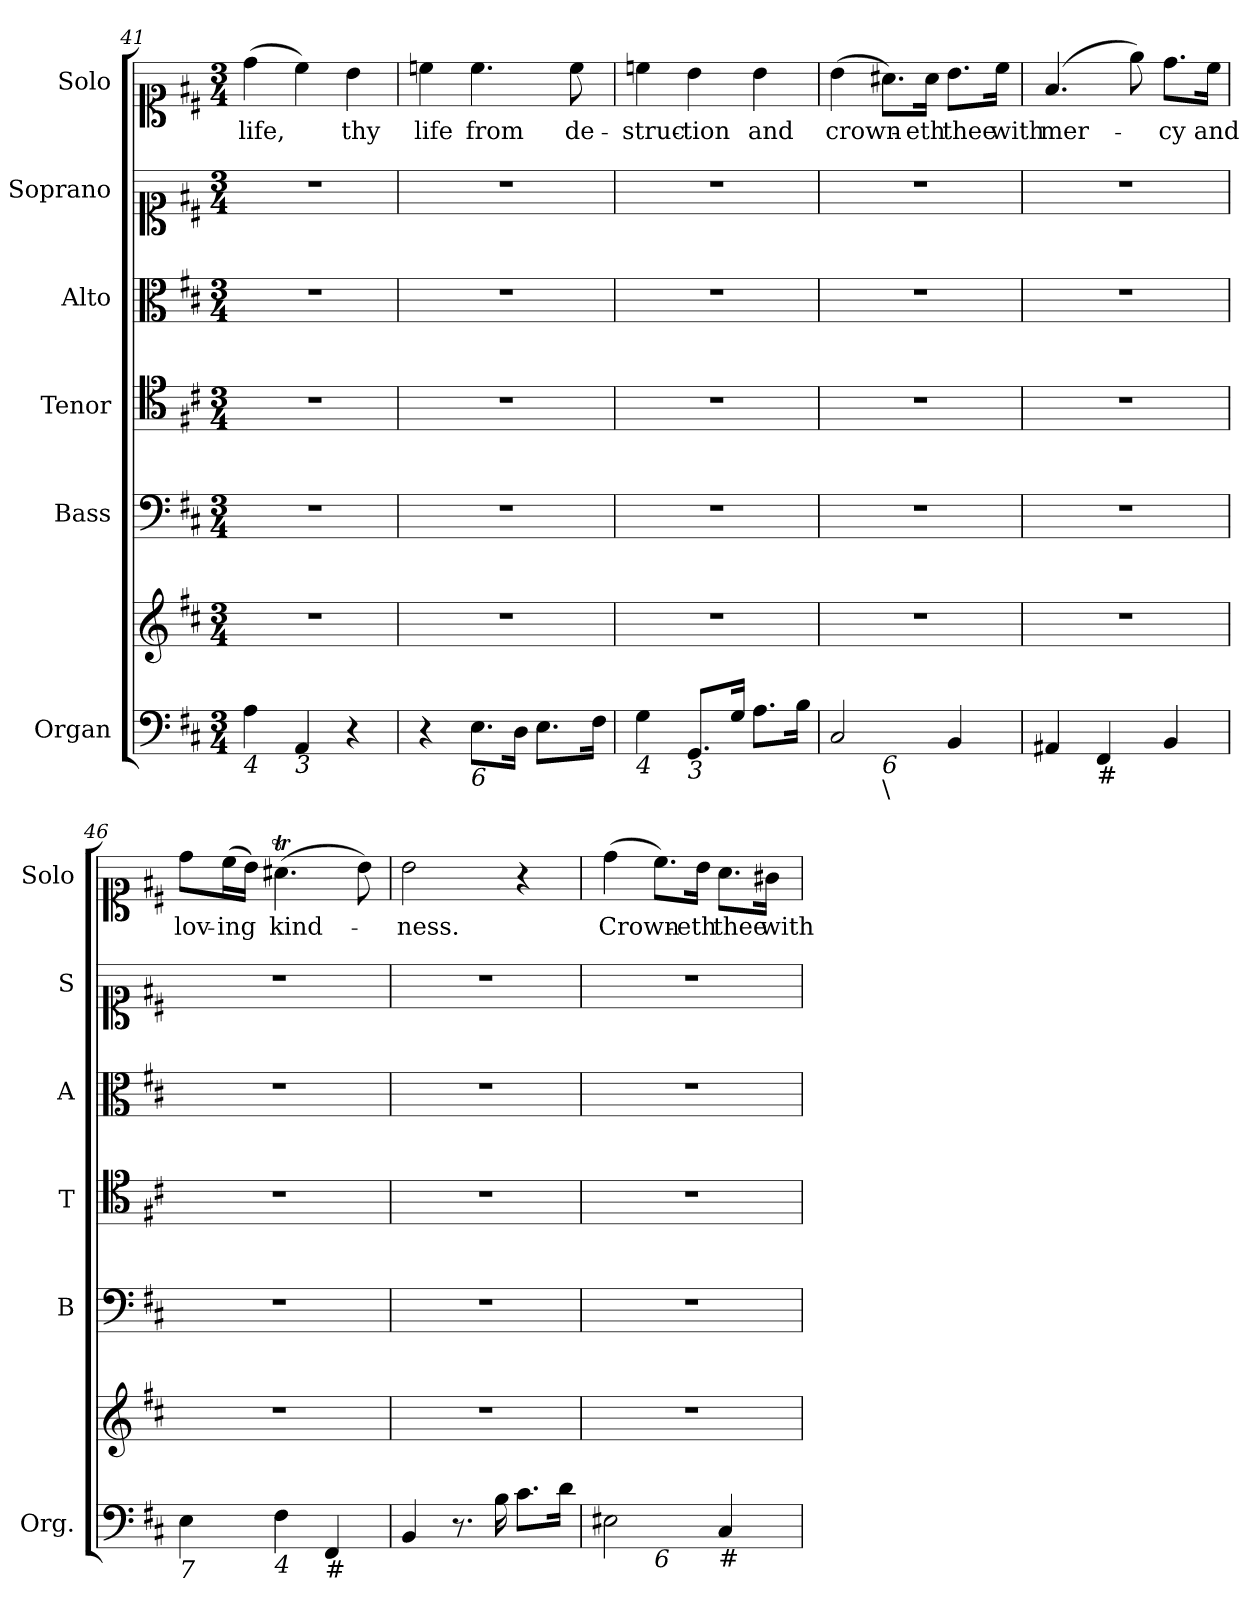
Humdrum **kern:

**kern	**kern	**kern	**kern	**kern	**kern	**kern	**text
*part6	*part6	*part5	*part4	*part3	*part2	*part1	*part1
*staff7	*staff6	*staff5	*staff4	*staff3	*staff2	*staff1	*staff1
*I"Organ	*	*I"Bass	*I"Tenor	*I"Alto	*I"Soprano	*I"Solo	*
*I'Org.	*	*I'B	*I'T	*I'A	*I'S	*I'Solo	*
*clefF4	*clefG2	*clefF4	*clefC4	*clefC3	*clefC1	*clefC1	*
*k[f#c#]	*k[f#c#]	*k[f#c#]	*k[f#c#]	*k[f#c#]	*k[f#c#]	*k[f#c#]	*
*D:	*D:	*D:	*D:	*D:	*D:	*D:	*
*M3/4	*M3/4	*M3/4	*M3/4	*M3/4	*M3/4	*M3/4	*
=41	=41	=41	=41	=41	=41	=41	=41
!LO:TX:b:i:t=4	!	!	!	!	!	!	!
!	!	!	!	!	!	!	!LO:LY:b
4A\	2.r	2.r	2.r	2.r	2.r	(>4dd\	life,
!LO:TX:b:i:t=3	!	!	!	!	!	!	!
4AA/	.	.	.	.	.	4cc#\)	.
!	!	!	!	!	!	!	!LO:LY:b
4r	.	.	.	.	.	4b\	thy
=42	=42	=42	=42	=42	=42	=42	=42
!	!	!	!	!	!	!	!LO:LY:b
4r	2.r	2.r	2.r	2.r	2.r	4ccn\	life
!LO:TX:b:i:t=6	!	!	!	!	!	!	!
!	!	!	!	!	!	!	!LO:LY:b
8.E\L	.	.	.	.	.	4.cc\	from
16D\Jk	.	.	.	.	.	.	.
8.E\L	.	.	.	.	.	.	.
!	!	!	!	!	!	!	!LO:LY:b
.	.	.	.	.	.	8cc\	de-
16F#\Jk	.	.	.	.	.	.	.
=43	=43	=43	=43	=43	=43	=43	=43
!LO:TX:b:i:t=4	!	!	!	!	!	!	!
!	!	!	!	!	!	!	!LO:LY:b
4G\	2.r	2.r	2.r	2.r	2.r	4ccn\	-struc-
!LO:TX:b:i:t=3	!	!	!	!	!	!	!
!	!	!	!	!	!	!	!LO:LY:b
8.GG/L	.	.	.	.	.	4b\	-tion
16G/Jk	.	.	.	.	.	.	.
!	!	!	!	!	!	!	!LO:LY:b
8.A\L	.	.	.	.	.	4b\	and
16B\Jk	.	.	.	.	.	.	.
=44	=44	=44	=44	=44	=44	=44	=44
!LO:TX:b:i:t=7	!	!	!	!	!	!	!
!	!	!	!	!	!	!	!LO:LY:b
*^	*	*	*	*	*	*	*
2C#/	4ryy	2.r	2.r	2.r	2.r	2.r	(>4b\	crown-
!	!LO:TX:b:i:t=6	!	!	!	!	!	!	!
!	!LO:TX:b:t=\	!	!	!	!	!	!	!
.	2ryy	.	.	.	.	.	8.a#X\L)	.
!	!	!	!	!	!	!	!	!LO:LY:b
.	.	.	.	.	.	.	16a#\Jk	-eth
!	!	!	!	!	!	!	!	!LO:LY:b
4BB/	.	.	.	.	.	.	8.b\L	thee
!	!	!	!	!	!	!	!	!LO:LY:b
.	.	.	.	.	.	.	16cc#\Jk	with
!!LO:LB:g=z
=45	=45	=45	=45	=45	=45	=45	=45	=45
!LO:TX:b:i:t=6	!	!	!	!	!	!	!	!
!	!	!	!	!	!	!	!	!LO:LY:b
*v	*v	*	*	*	*	*	*	*
4AA#X/	2.r	2.r	2.r	2.r	2.r	(4.f#/	mer-
!LO:TX:b:t=#	!	!	!	!	!	!	!
4FF#/	.	.	.	.	.	.	.
.	.	.	.	.	.	8ee\)	.
!	!	!	!	!	!	!	!LO:LY:b
4BB/	.	.	.	.	.	8.dd\L	-cy
!	!	!	!	!	!	!	!LO:LY:b
.	.	.	.	.	.	16cc#\Jk	and
=46	=46	=46	=46	=46	=46	=46	=46
!LO:TX:b:i:t=7	!	!	!	!	!	!	!
!	!	!	!	!	!	!	!LO:LY:b
4E\	2.r	2.r	2.r	2.r	2.r	8dd\L	lov-
!	!	!	!	!	!	!	!LO:LY:b
.	.	.	.	.	.	(>16cc#\L	-ing
.	.	.	.	.	.	16b\JJ)	.
!LO:TX:b:i:t=4	!	!	!	!	!	!	!
!	!	!	!	!	!	!	!LO:LY:b
4F#\	.	.	.	.	.	(>4.a#Xt\	kind-
!LO:TX:b:t=#	!	!	!	!	!	!	!
4FF#/	.	.	.	.	.	.	.
.	.	.	.	.	.	8b\)	.
=47	=47	=47	=47	=47	=47	=47	=47
!	!	!	!	!	!	!	!LO:LY:b
4BB/	2.r	2.r	2.r	2.r	2.r	2b\	-ness.
8.r	.	.	.	.	.	.	.
16B\	.	.	.	.	.	.	.
8.c#\L	.	.	.	.	.	4r	.
16d\Jk	.	.	.	.	.	.	.
=48	=48	=48	=48	=48	=48	=48	=48
!LO:TX:b:i:t=7	!	!	!	!	!	!	!
!	!	!	!	!	!	!	!LO:LY:b
*^	*	*	*	*	*	*	*
2E#X\	4ryy	2.r	2.r	2.r	2.r	2.r	(>4dd\	Crown-
!	!LO:TX:b:i:t=6	!	!	!	!	!	!	!
.	2ryy	.	.	.	.	.	8.cc#\L)	.
!	!	!	!	!	!	!	!	!LO:LY:b
.	.	.	.	.	.	.	16b\Jk	-eth
!LO:TX:b:t=#	!	!	!	!	!	!	!	!
!	!	!	!	!	!	!	!	!LO:LY:b
4C#/	.	.	.	.	.	.	8.a\L	thee
!	!	!	!	!	!	!	!	!LO:LY:b
.	.	.	.	.	.	.	16g#X\Jk	with
*v	*v	*	*	*	*	*	*	*
=	=	=	=	=	=	=	=
*-	*-	*-	*-	*-	*-	*-	*-
